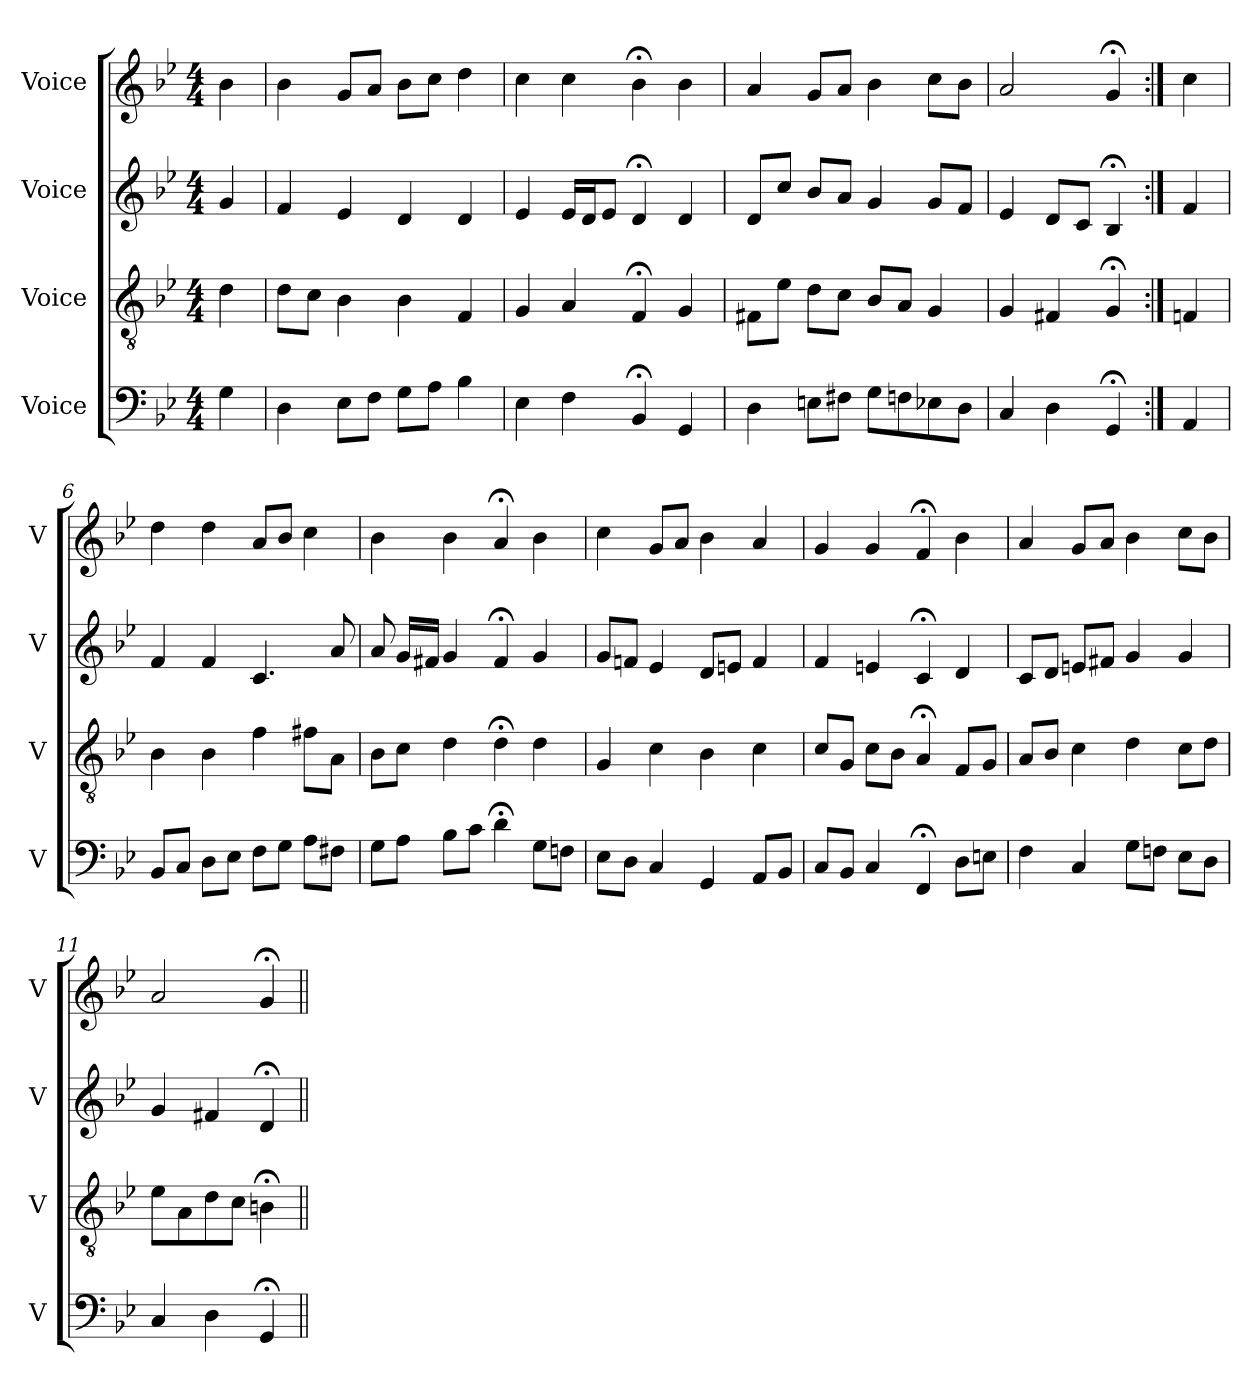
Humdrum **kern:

**kern	**kern	**kern	**kern
*part4	*part3	*part2	*part1
*staff4	*staff3	*staff2	*staff1
*I"Voice	*I"Voice	*I"Voice	*I"Voice
*I'V	*I'V	*I'V	*I'V
*clefF4	*clefGv2	*clefG2	*clefG2
*k[b-e-]	*k[b-e-]	*k[b-e-]	*k[b-e-]
*M4/4	*M4/4	*M4/4	*M4/4
=	=	=	=
4G	4d	4g	4b-
=2	=2	=2	=2
4D	8dL	4f	4b-
.	8cJ	.	.
8E-L	4B-	4e-	8gL
8FJ	.	.	8aJ
8GL	4B-	4d	8b-L
8AJ	.	.	8ccJ
4B-	4F	4d	4dd
=3	=3	=3	=3
4E-	4G	4e-	4cc
4F	4A	16e-LL	4cc
.	.	16dJ	.
.	.	8e-J	.
4BB-;<	4F;<	4d;<	4b-;<
4GG	4G	4d	4b-
=4	=4	=4	=4
4D	8F#XL	8dL	4a
.	8e-J	8ccJ	.
8EnL	8dL	8b-L	8gL
8F#XJ	8cJ	8aJ	8aJ
8GL	8B-L	4g	4b-
8Fn	8AJ	.	.
8E-X	4G	8gL	8ccL
8DJ	.	8fJ	8b-J
=	=	=	=
4C	4G	4e-	2a
4D	4F#X	8dL	.
.	.	8cJ	.
4GG;<	4G;<	4B-;<	4g;<
=5:|!	=5:|!	=5:|!	=5:|!
4AA	4Fn	4f	4cc
=6	=6	=6	=6
8BB-L	4B-	4f	4dd
8CJ	.	.	.
8DL	4B-	4f	4dd
8E-J	.	.	.
8FL	4f	4.c	8aL
8GJ	.	.	8b-J
8AL	8f#XL	.	4cc
8F#XJ	8AJ	8a	.
=7	=7	=7	=7
8GL	8B-L	8a	4b-
8AJ	8cJ	16gLL	.
.	.	16f#XJJ	.
8B-L	4d	4g	4b-
8cJ	.	.	.
4d;<	4d;<	4f#;<	4a;<
8GL	4d	4g	4b-
8FnJ	.	.	.
=8	=8	=8	=8
8E-L	4G	8gL	4cc
8DJ	.	8fnJ	.
4C	4c	4e-	8gL
.	.	.	8aJ
4GG	4B-	8dL	4b-
.	.	8enJ	.
8AAL	4c	4f	4a
8BB-J	.	.	.
=9	=9	=9	=9
8CL	8cL	4f	4g
8BB-J	8GJ	.	.
4C	8cL	4en	4g
.	8B-J	.	.
4FF;<	4A;<	4c;<	4f;<
8DL	8FL	4d	4b-
8EnJ	8GJ	.	.
=10	=10	=10	=10
4F	8AL	8cL	4a
.	8B-J	8dJ	.
4C	4c	8enL	8gL
.	.	8f#XJ	8aJ
8GL	4d	4g	4b-
8FnJ	.	.	.
8E-L	8cL	4g	8ccL
8DJ	8dJ	.	8b-J
=11	=11	=11	=11
4C	8e-L	4g	2a
.	8A	.	.
4D	8d	4f#X	.
.	8cJ	.	.
4GG;<	4Bn;<	4d;<	4g;<
=||	=||	=||	=||
*-	*-	*-	*-
